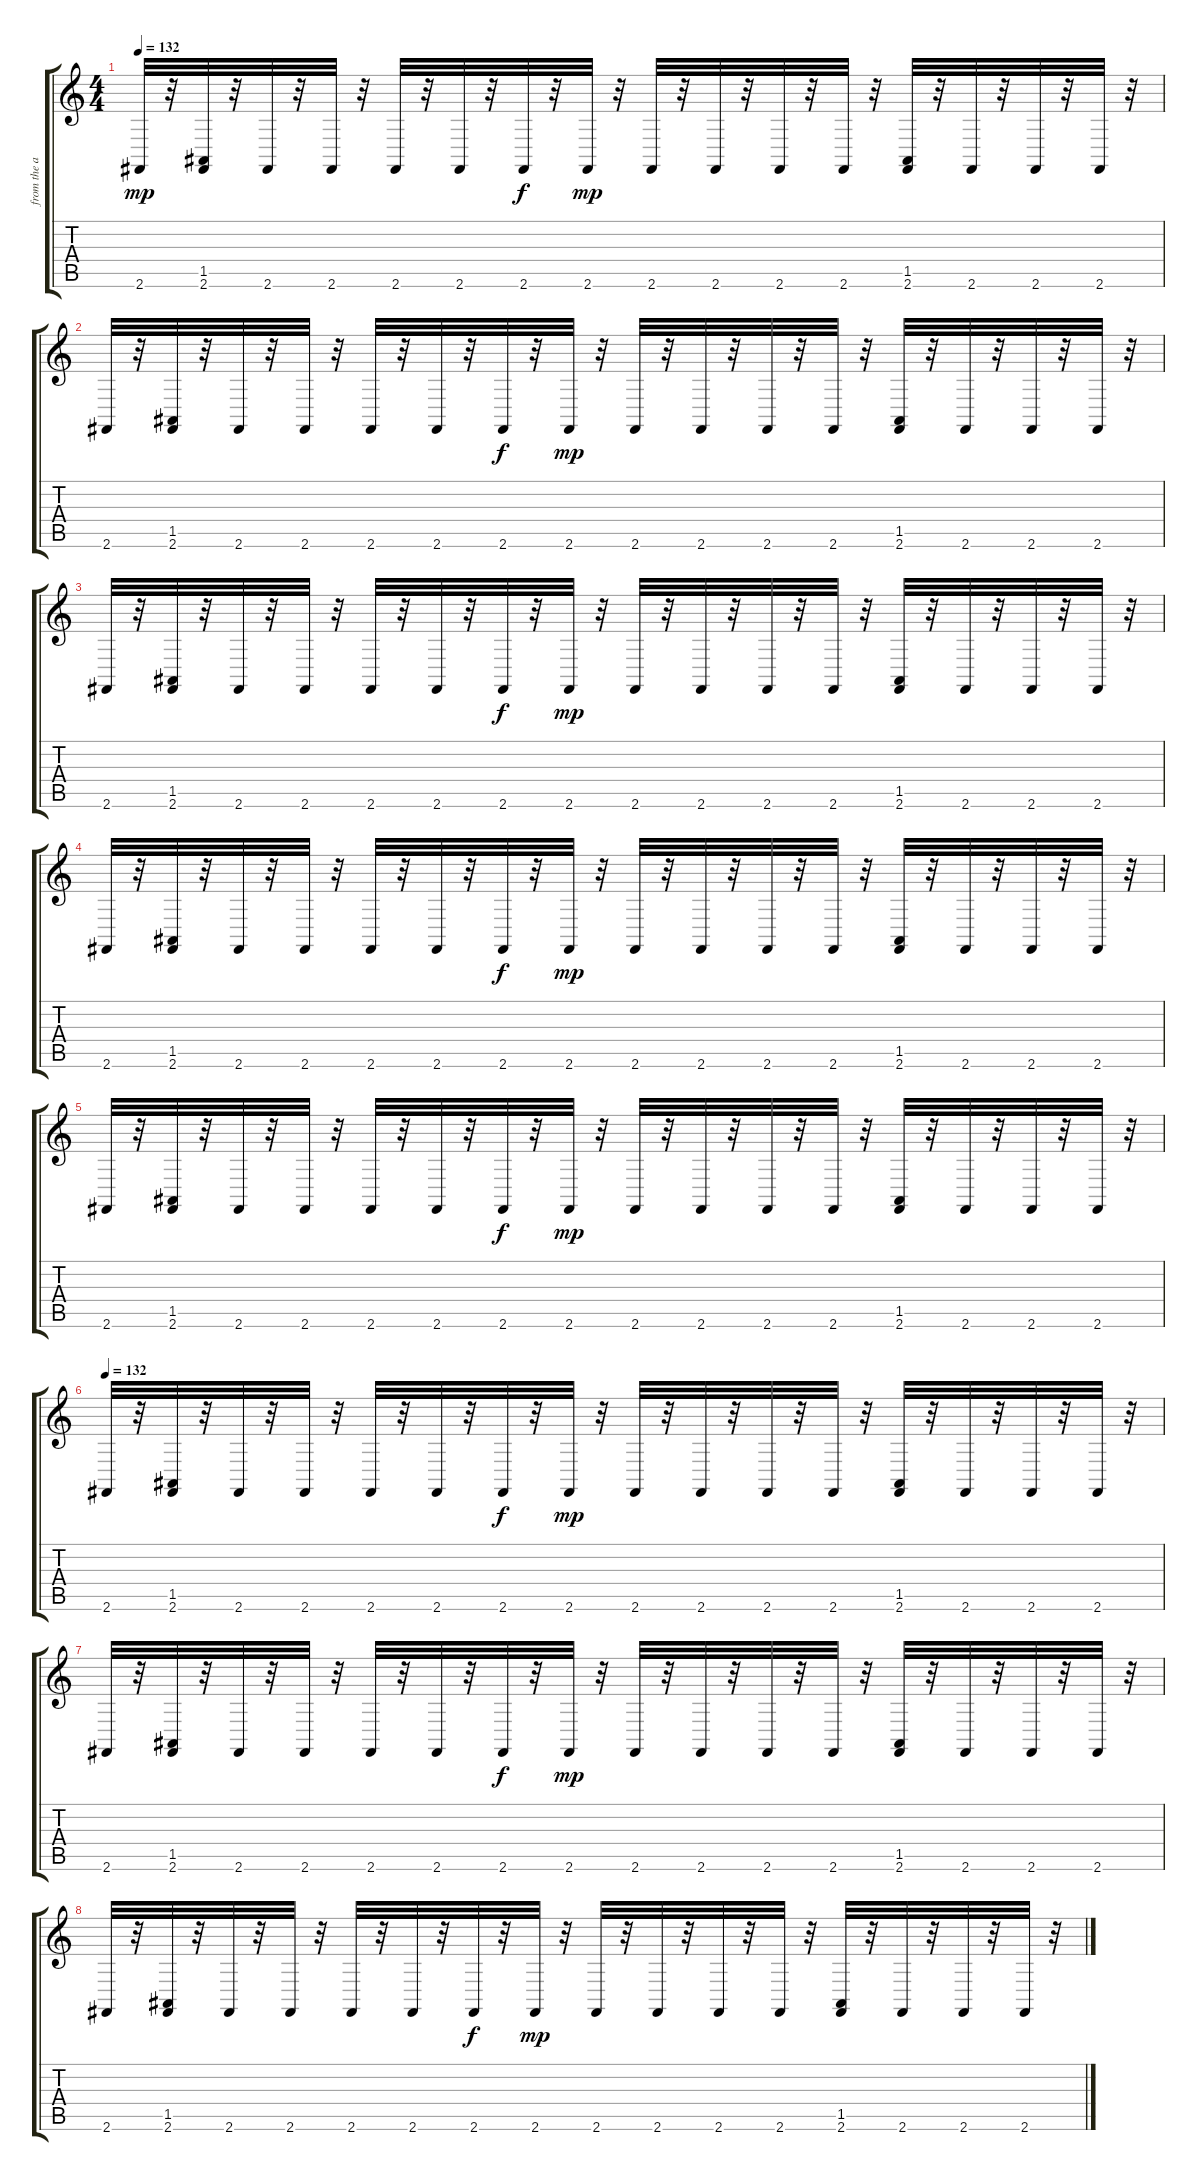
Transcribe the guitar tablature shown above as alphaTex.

\track ("from the album" "from the a") {instrument celesta}
\staff {score tabs}
\tuning (E4 B3 G3 D3 A2 E2) {hide}
\ts (4 4)
\tempo 132
\clef g2
\ks c
2.6.32{dy mp} r.32 (1.5 2.6).32 r.32 2.6.32 r.32 2.6.32 r.32 2.6.32 r.32 2.6.32 r.32 2.6.32{dy f} r.32 2.6.32{dy mp} r.32 2.6.32 r.32 2.6.32 r.32 2.6.32 r.32 2.6.32 r.32 (1.5 2.6).32 r.32 2.6.32 r.32 2.6.32 r.32 2.6.32 r.32 |
2.6.32 r.32 (1.5 2.6).32 r.32 2.6.32 r.32 2.6.32 r.32 2.6.32 r.32 2.6.32 r.32 2.6.32{dy f} r.32 2.6.32{dy mp} r.32 2.6.32 r.32 2.6.32 r.32 2.6.32 r.32 2.6.32 r.32 (1.5 2.6).32 r.32 2.6.32 r.32 2.6.32 r.32 2.6.32 r.32 |
2.6.32 r.32 (1.5 2.6).32 r.32 2.6.32 r.32 2.6.32 r.32 2.6.32 r.32 2.6.32 r.32 2.6.32{dy f} r.32 2.6.32{dy mp} r.32 2.6.32 r.32 2.6.32 r.32 2.6.32 r.32 2.6.32 r.32 (1.5 2.6).32 r.32 2.6.32 r.32 2.6.32 r.32 2.6.32 r.32 |
2.6.32 r.32 (1.5 2.6).32 r.32 2.6.32 r.32 2.6.32 r.32 2.6.32 r.32 2.6.32 r.32 2.6.32{dy f} r.32 2.6.32{dy mp} r.32 2.6.32 r.32 2.6.32 r.32 2.6.32 r.32 2.6.32 r.32 (1.5 2.6).32 r.32 2.6.32 r.32 2.6.32 r.32 2.6.32 r.32 |
2.6.32 r.32 (1.5 2.6).32 r.32 2.6.32 r.32 2.6.32 r.32 2.6.32 r.32 2.6.32 r.32 2.6.32{dy f} r.32 2.6.32{dy mp} r.32 2.6.32 r.32 2.6.32 r.32 2.6.32 r.32 2.6.32 r.32 (1.5 2.6).32 r.32 2.6.32 r.32 2.6.32 r.32 2.6.32 r.32 |
\tempo 132
2.6.32 r.32 (1.5 2.6).32 r.32 2.6.32 r.32 2.6.32 r.32 2.6.32 r.32 2.6.32 r.32 2.6.32{dy f} r.32 2.6.32{dy mp} r.32 2.6.32 r.32 2.6.32 r.32 2.6.32 r.32 2.6.32 r.32 (1.5 2.6).32 r.32 2.6.32 r.32 2.6.32 r.32 2.6.32 r.32 |
2.6.32 r.32 (1.5 2.6).32 r.32 2.6.32 r.32 2.6.32 r.32 2.6.32 r.32 2.6.32 r.32 2.6.32{dy f} r.32 2.6.32{dy mp} r.32 2.6.32 r.32 2.6.32 r.32 2.6.32 r.32 2.6.32 r.32 (1.5 2.6).32 r.32 2.6.32 r.32 2.6.32 r.32 2.6.32 r.32 |
2.6.32 r.32 (1.5 2.6).32 r.32 2.6.32 r.32 2.6.32 r.32 2.6.32 r.32 2.6.32 r.32 2.6.32{dy f} r.32 2.6.32{dy mp} r.32 2.6.32 r.32 2.6.32 r.32 2.6.32 r.32 2.6.32 r.32 (1.5 2.6).32 r.32 2.6.32 r.32 2.6.32 r.32 2.6.32 r.32
